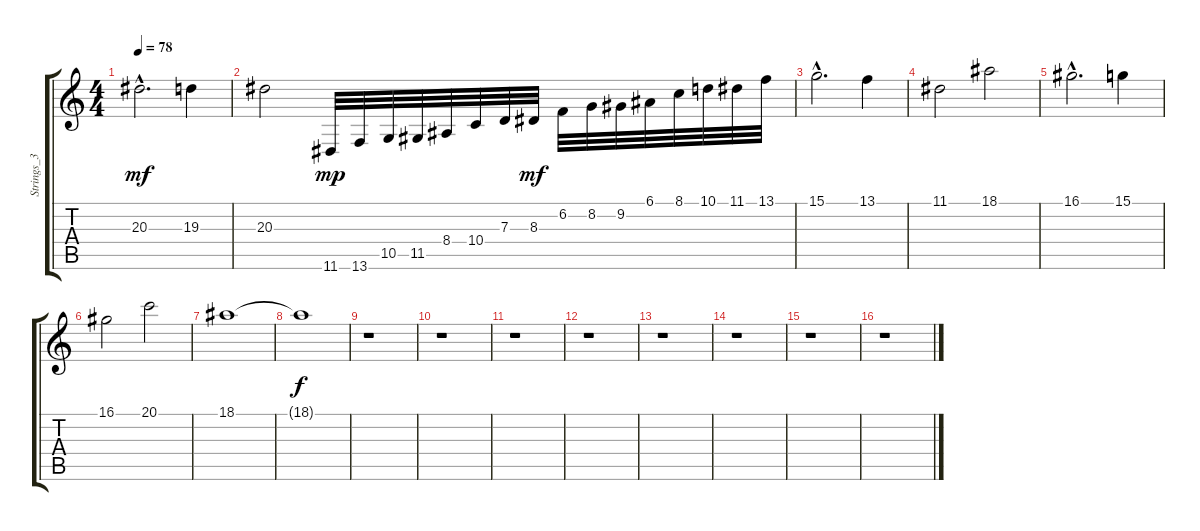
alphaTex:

\track ("Strings_3" "Strings_3") {instrument stringensemble1}
\staff {score tabs}
\tuning (E4 B3 G3 D3 A2 E2) {hide}
\ts (4 4)
\tempo 78
\clef g2
\ks c
20.3{hac}.2{d dy mf instrument stringensemble1} 19.3.4 |
20.3.2 11.6.32{dy mp instrument orchestralharp} 13.6.32 10.5.32 11.5.32 8.4.32 10.4.32 7.3.32 8.3.32{dy mf} 6.2.32 8.2.32 9.2.32 6.1.32 8.1.32 10.1.32 11.1.32 13.1.32 |
15.1{hac}.2{d instrument stringensemble1} 13.1.4 |
11.1.2 18.1.2 |
16.1{hac}.2{d} 15.1.4 |
16.1.2 20.1.2 |
18.1.1 |
18.1{t}.1{dy f} |
r.1 |
r.1 |
r.1 |
r.1 |
r.1 |
r.1 |
r.1 |
r.1
